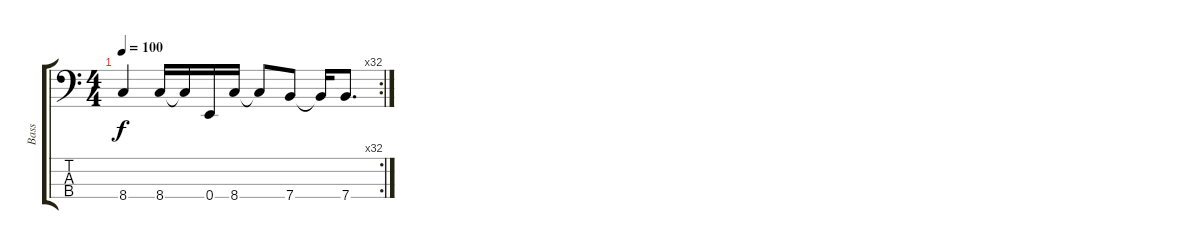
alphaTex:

\track ("Bass" "Bass") {instrument electricbasspick}
\staff {score tabs}
\tuning (G2 D2 A1 E1) {hide}
\rc 32
\ts (4 4)
\tempo 100
\clef f4
\ks c
8.4.4{dy f} 8.4.16 8.4{t}.16 0.4.16 8.4.16 8.4{t}.8 7.4.8 7.4{t}.16 7.4.8{d}
